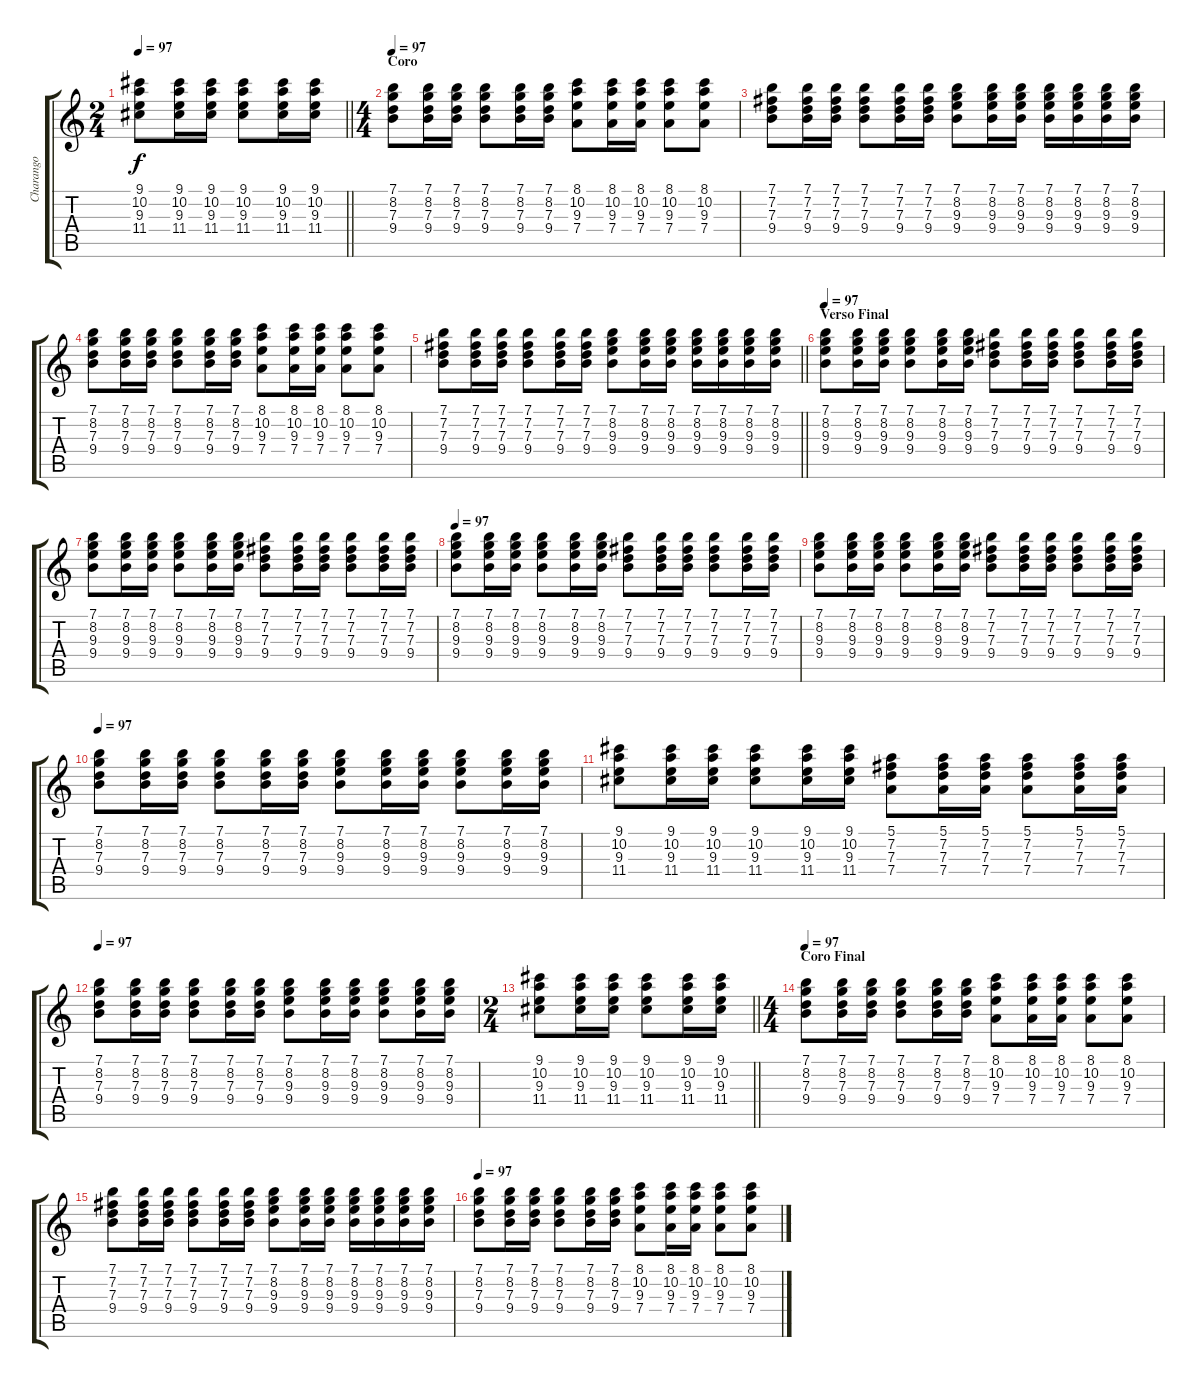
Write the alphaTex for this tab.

\track ("Charango" "Charango") {instrument acousticguitarsteel}
\staff {score tabs}
\tuning (E4 B3 G3 D3 A2 E2) {hide}
\ts (2 4)
\tempo 97
\clef g2
\barLineRight lightlight
\ks c
(9.1 10.2 9.3 11.4).8{dy f} (9.1 10.2 9.3 11.4).16 (9.1 10.2 9.3 11.4).16 (9.1 10.2 9.3 11.4).8 (9.1 10.2 9.3 11.4).16 (9.1 10.2 9.3 11.4).16 |
\ts (4 4)
\section ("" "Coro")
\tempo 97
(7.1 8.2 7.3 9.4).8 (7.1 8.2 7.3 9.4).16 (7.1 8.2 7.3 9.4).16 (7.1 8.2 7.3 9.4).8 (7.1 8.2 7.3 9.4).16 (7.1 8.2 7.3 9.4).16 (8.1 10.2 9.3 7.4).8 (8.1 10.2 9.3 7.4).16 (8.1 10.2 9.3 7.4).16 (8.1 10.2 9.3 7.4).8 (8.1 10.2 9.3 7.4).8 |
(7.1 7.2 7.3 9.4).8 (7.1 7.2 7.3 9.4).16 (7.1 7.2 7.3 9.4).16 (7.1 7.2 7.3 9.4).8 (7.1 7.2 7.3 9.4).16 (7.1 7.2 7.3 9.4).16 (7.1 8.2 9.3 9.4).8 (7.1 8.2 9.3 9.4).16 (7.1 8.2 9.3 9.4).16 (7.1 8.2 9.3 9.4).16 (7.1 8.2 9.3 9.4).16 (7.1 8.2 9.3 9.4).16 (7.1 8.2 9.3 9.4).16 |
(7.1 8.2 7.3 9.4).8 (7.1 8.2 7.3 9.4).16 (7.1 8.2 7.3 9.4).16 (7.1 8.2 7.3 9.4).8 (7.1 8.2 7.3 9.4).16 (7.1 8.2 7.3 9.4).16 (8.1 10.2 9.3 7.4).8 (8.1 10.2 9.3 7.4).16 (8.1 10.2 9.3 7.4).16 (8.1 10.2 9.3 7.4).8 (8.1 10.2 9.3 7.4).8 |
\barLineRight lightlight
(7.1 7.2 7.3 9.4).8 (7.1 7.2 7.3 9.4).16 (7.1 7.2 7.3 9.4).16 (7.1 7.2 7.3 9.4).8 (7.1 7.2 7.3 9.4).16 (7.1 7.2 7.3 9.4).16 (7.1 8.2 9.3 9.4).8 (7.1 8.2 9.3 9.4).16 (7.1 8.2 9.3 9.4).16 (7.1 8.2 9.3 9.4).16 (7.1 8.2 9.3 9.4).16 (7.1 8.2 9.3 9.4).16 (7.1 8.2 9.3 9.4).16 |
\section ("" "Verso Final")
\tempo 97
(7.1 8.2 9.3 9.4).8 (7.1 8.2 9.3 9.4).16 (7.1 8.2 9.3 9.4).16 (7.1 8.2 9.3 9.4).8 (7.1 8.2 9.3 9.4).16 (7.1 8.2 9.3 9.4).16 (7.1 7.2 7.3 9.4).8 (7.1 7.2 7.3 9.4).16 (7.1 7.2 7.3 9.4).16 (7.1 7.2 7.3 9.4).8 (7.1 7.2 7.3 9.4).16 (7.1 7.2 7.3 9.4).16 |
(7.1 8.2 9.3 9.4).8 (7.1 8.2 9.3 9.4).16 (7.1 8.2 9.3 9.4).16 (7.1 8.2 9.3 9.4).8 (7.1 8.2 9.3 9.4).16 (7.1 8.2 9.3 9.4).16 (7.1 7.2 7.3 9.4).8 (7.1 7.2 7.3 9.4).16 (7.1 7.2 7.3 9.4).16 (7.1 7.2 7.3 9.4).8 (7.1 7.2 7.3 9.4).16 (7.1 7.2 7.3 9.4).16 |
\tempo 97
(7.1 8.2 9.3 9.4).8 (7.1 8.2 9.3 9.4).16 (7.1 8.2 9.3 9.4).16 (7.1 8.2 9.3 9.4).8 (7.1 8.2 9.3 9.4).16 (7.1 8.2 9.3 9.4).16 (7.1 7.2 7.3 9.4).8 (7.1 7.2 7.3 9.4).16 (7.1 7.2 7.3 9.4).16 (7.1 7.2 7.3 9.4).8 (7.1 7.2 7.3 9.4).16 (7.1 7.2 7.3 9.4).16 |
(7.1 8.2 9.3 9.4).8 (7.1 8.2 9.3 9.4).16 (7.1 8.2 9.3 9.4).16 (7.1 8.2 9.3 9.4).8 (7.1 8.2 9.3 9.4).16 (7.1 8.2 9.3 9.4).16 (7.1 7.2 7.3 9.4).8 (7.1 7.2 7.3 9.4).16 (7.1 7.2 7.3 9.4).16 (7.1 7.2 7.3 9.4).8 (7.1 7.2 7.3 9.4).16 (7.1 7.2 7.3 9.4).16 |
\tempo 97
(7.1 8.2 7.3 9.4).8 (7.1 8.2 7.3 9.4).16 (7.1 8.2 7.3 9.4).16 (7.1 8.2 7.3 9.4).8 (7.1 8.2 7.3 9.4).16 (7.1 8.2 7.3 9.4).16 (7.1 8.2 9.3 9.4).8 (7.1 8.2 9.3 9.4).16 (7.1 8.2 9.3 9.4).16 (7.1 8.2 9.3 9.4).8 (7.1 8.2 9.3 9.4).16 (7.1 8.2 9.3 9.4).16 |
(9.1 10.2 9.3 11.4).8 (9.1 10.2 9.3 11.4).16 (9.1 10.2 9.3 11.4).16 (9.1 10.2 9.3 11.4).8 (9.1 10.2 9.3 11.4).16 (9.1 10.2 9.3 11.4).16 (5.1 7.2 7.3 7.4).8 (5.1 7.2 7.3 7.4).16 (5.1 7.2 7.3 7.4).16 (5.1 7.2 7.3 7.4).8 (5.1 7.2 7.3 7.4).16 (5.1 7.2 7.3 7.4).16 |
\tempo 97
(7.1 8.2 7.3 9.4).8 (7.1 8.2 7.3 9.4).16 (7.1 8.2 7.3 9.4).16 (7.1 8.2 7.3 9.4).8 (7.1 8.2 7.3 9.4).16 (7.1 8.2 7.3 9.4).16 (7.1 8.2 9.3 9.4).8 (7.1 8.2 9.3 9.4).16 (7.1 8.2 9.3 9.4).16 (7.1 8.2 9.3 9.4).8 (7.1 8.2 9.3 9.4).16 (7.1 8.2 9.3 9.4).16 |
\ts (2 4)
\barLineRight lightlight
(9.1 10.2 9.3 11.4).8 (9.1 10.2 9.3 11.4).16 (9.1 10.2 9.3 11.4).16 (9.1 10.2 9.3 11.4).8 (9.1 10.2 9.3 11.4).16 (9.1 10.2 9.3 11.4).16 |
\ts (4 4)
\section ("" "Coro Final")
\tempo 97
(7.1 8.2 7.3 9.4).8 (7.1 8.2 7.3 9.4).16 (7.1 8.2 7.3 9.4).16 (7.1 8.2 7.3 9.4).8 (7.1 8.2 7.3 9.4).16 (7.1 8.2 7.3 9.4).16 (8.1 10.2 9.3 7.4).8 (8.1 10.2 9.3 7.4).16 (8.1 10.2 9.3 7.4).16 (8.1 10.2 9.3 7.4).8 (8.1 10.2 9.3 7.4).8 |
(7.1 7.2 7.3 9.4).8 (7.1 7.2 7.3 9.4).16 (7.1 7.2 7.3 9.4).16 (7.1 7.2 7.3 9.4).8 (7.1 7.2 7.3 9.4).16 (7.1 7.2 7.3 9.4).16 (7.1 8.2 9.3 9.4).8 (7.1 8.2 9.3 9.4).16 (7.1 8.2 9.3 9.4).16 (7.1 8.2 9.3 9.4).16 (7.1 8.2 9.3 9.4).16 (7.1 8.2 9.3 9.4).16 (7.1 8.2 9.3 9.4).16 |
\tempo 97
(7.1 8.2 7.3 9.4).8 (7.1 8.2 7.3 9.4).16 (7.1 8.2 7.3 9.4).16 (7.1 8.2 7.3 9.4).8 (7.1 8.2 7.3 9.4).16 (7.1 8.2 7.3 9.4).16 (8.1 10.2 9.3 7.4).8 (8.1 10.2 9.3 7.4).16 (8.1 10.2 9.3 7.4).16 (8.1 10.2 9.3 7.4).8 (8.1 10.2 9.3 7.4).8
